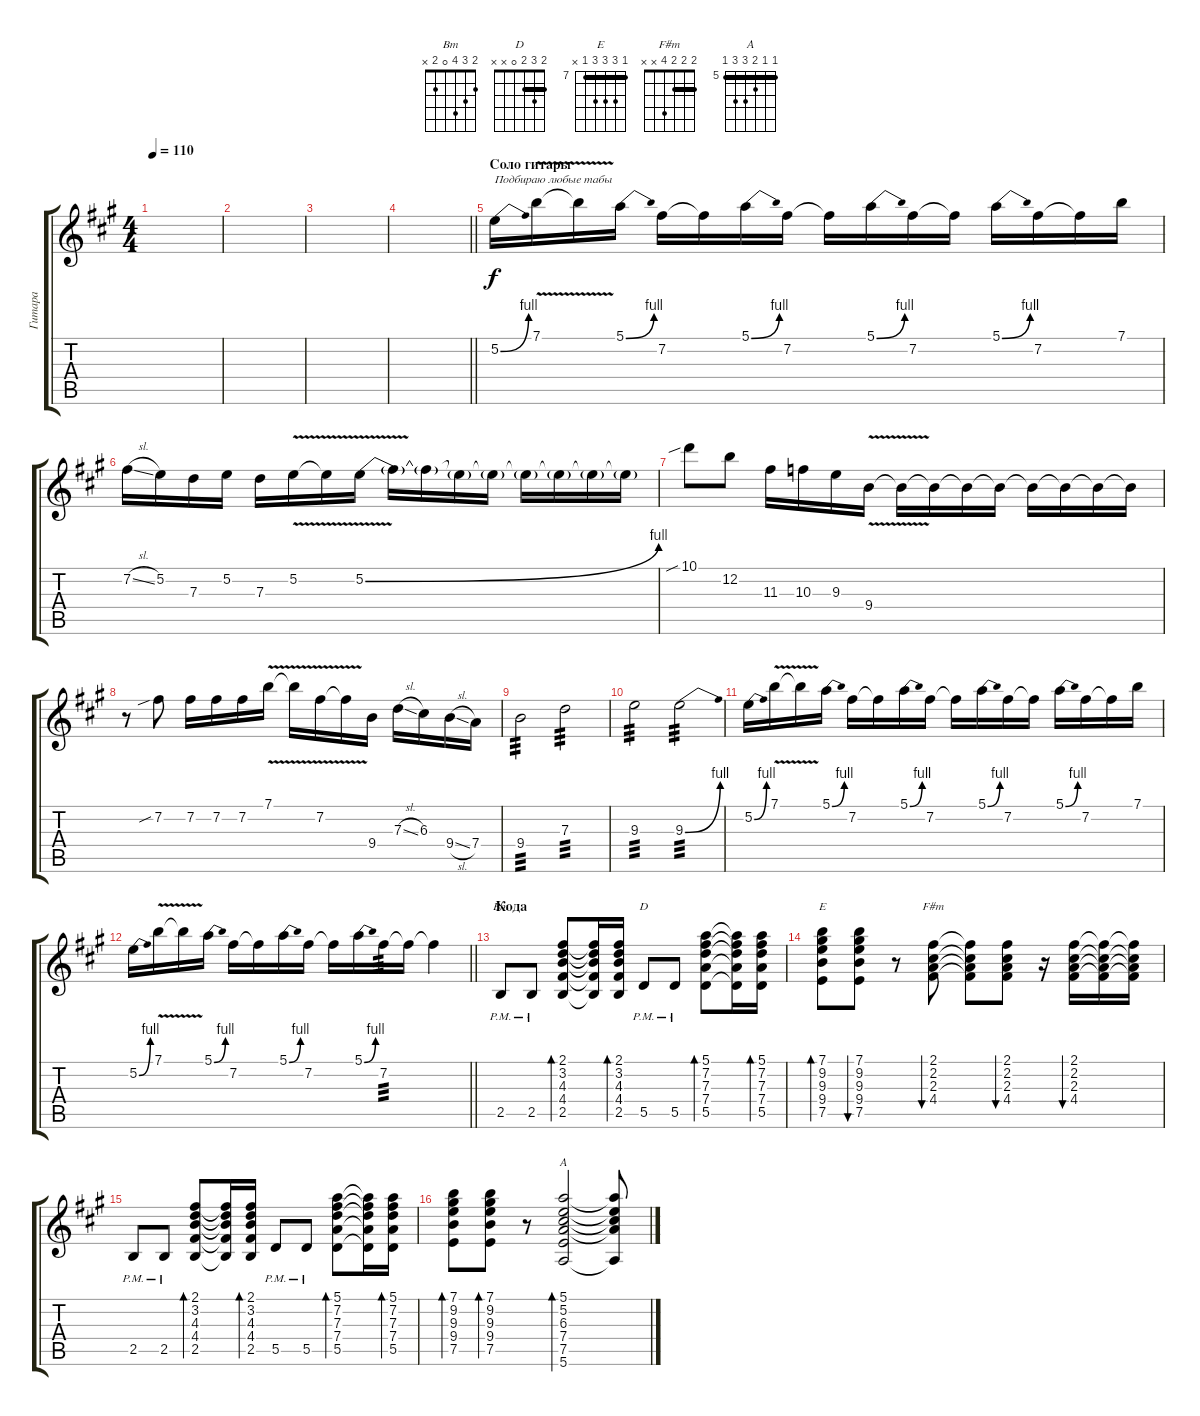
\track ("Гитара" "Гитара") {instrument acousticguitarsteel}
\staff {score tabs}
\tuning (E4 B3 G3 D3 A2 E2) {hide}
\chord ("Bm" 2 3 4 0 2 x)
\chord ("D" 2 3 2 0 x x) {barre 2}
\chord ("E" 7 9 9 9 7 x) {firstfret 7 barre 7}
\chord ("F#m" 2 2 2 4 x x) {barre 2}
\chord ("A" 5 5 6 7 7 5) {firstfret 5 barre 5}
\ts (4 4)
\tempo 110
\clef g2
\ks f#minor
|
|
|
\barLineRight lightlight
|
\section ("" "Соло гитары")
5.2{be (bend 0 0 60 4)}.16{txt "Подбираю любые табы"} 7.1{v}.16 7.1{t}.16 5.1{be (bend 0 0 60 4)}.16 7.2.16 7.2{t}.16 5.1{be (bend 0 0 60 4)}.16 7.2.16 7.2{t}.16 5.1{be (bend 0 0 60 4)}.16 7.2.16 7.2{t}.16 5.1{be (bend 0 0 60 4)}.16 7.2.16 7.2{t}.16 7.1.16 |
7.2{sl}.16 5.2.16 7.3.16 5.2.16 7.3.16 5.2{v}.16 5.2{t}.16 5.2{be (bend 0 0 60 4) v}.16 5.2{t}.16 5.2{t}.16 5.2{t}.16 5.2{t}.16 5.2{t}.16 5.2{t}.16 5.2{t}.16 5.2{t}.16 |
10.1{sib}.8 12.2.8 11.3.16 10.3.16 9.3.16 9.4{v}.16 9.4{t}.16 9.4{t}.16 9.4{t}.16 9.4{t}.16 9.4{t}.16 9.4{t}.16 9.4{t}.16 9.4{t}.16 |
r.8 7.2{sib}.8 7.2.16 7.2.16 7.2.16 7.1{v}.16 7.1{t}.16 7.2{v}.16 7.2{t}.16 9.4.16 7.3{sl}.16 6.3.16 9.4{sl}.16 7.4.16 |
9.4.2{tp 3} 7.3.2{tp 3} |
9.3.2{tp 3} 9.3{be (bend 0 0 60 4)}.2{tp 3} |
5.2{be (bend 0 0 60 4)}.16 7.1{v}.16 7.1{t}.16 5.1{be (bend 0 0 60 4)}.16 7.2.16 7.2{t}.16 5.1{be (bend 0 0 60 4)}.16 7.2.16 7.2{t}.16 5.1{be (bend 0 0 60 4)}.16 7.2.16 7.2{t}.16 5.1{be (bend 0 0 60 4)}.16 7.2.16 7.2{t}.16 7.1.16 |
\barLineRight lightlight
5.2{be (bend 0 0 60 4)}.16 7.1{v}.16 7.1{t}.16 5.1{be (bend 0 0 60 4)}.16 7.2.16 7.2{t}.16 5.1{be (bend 0 0 60 4)}.16 7.2.16 7.2{t}.16 5.1{be (bend 0 0 60 4)}.16 7.2.16{tp 3} 7.2{t}.16 7.2{t}.4 |
\section ("" "Кода")
2.5{pm}.8{ch "Bm" volume 13 instrument acousticguitarsteel} 2.5{pm}.8 (2.1 3.2 4.3 4.4 2.5).8{bd 60} (2.1{t} 3.2{t} 4.3{t} 4.4{t} 2.5{t}).16 (2.1 3.2 4.3 4.4 2.5).16{bd 60} 5.5{pm}.8{ch "D"} 5.5{pm}.8 (5.1 7.2 7.3 7.4 5.5).8{bd 60} (5.1{t} 7.2{t} 7.3{t} 7.4{t} 5.5{t}).16 (5.1 7.2 7.3 7.4 5.5).16{bd 60} |
(7.1 9.2 9.3 9.4 7.5).8{bd 60 ch "E"} (7.1 9.2 9.3 9.4 7.5).8{bu 60} r.8 (2.1 2.2 2.3 4.4).8{bu 60 ch "F#m"} (2.1{t} 2.2{t} 2.3{t} 4.4{t}).8 (2.1 2.2 2.3 4.4).8{bu 60} r.16 (2.1 2.2 2.3 4.4).16{bu 60} (2.1{t} 2.2{t} 2.3{t} 4.4{t}).16 (2.1{t} 2.2{t} 2.3{t} 4.4{t}).16 |
2.5{pm}.8 2.5{pm}.8 (2.1 3.2 4.3 4.4 2.5).8{bd 60} (2.1{t} 3.2{t} 4.3{t} 4.4{t} 2.5{t}).16 (2.1 3.2 4.3 4.4 2.5).16{bd 60} 5.5{pm}.8 5.5{pm}.8 (5.1 7.2 7.3 7.4 5.5).8{bd 60} (5.1{t} 7.2{t} 7.3{t} 7.4{t} 5.5{t}).16 (5.1 7.2 7.3 7.4 5.5).16{bd 60} |
(7.1 9.2 9.3 9.4 7.5).8{bd 60} (7.1 9.2 9.3 9.4 7.5).8{bd 60} r.8 (5.1 5.2 6.3 7.4 7.5 5.6).2{bd 60 ch "A"} (5.1{t} 5.2{t} 6.3{t} 7.4{t} 5.6{t}).8
